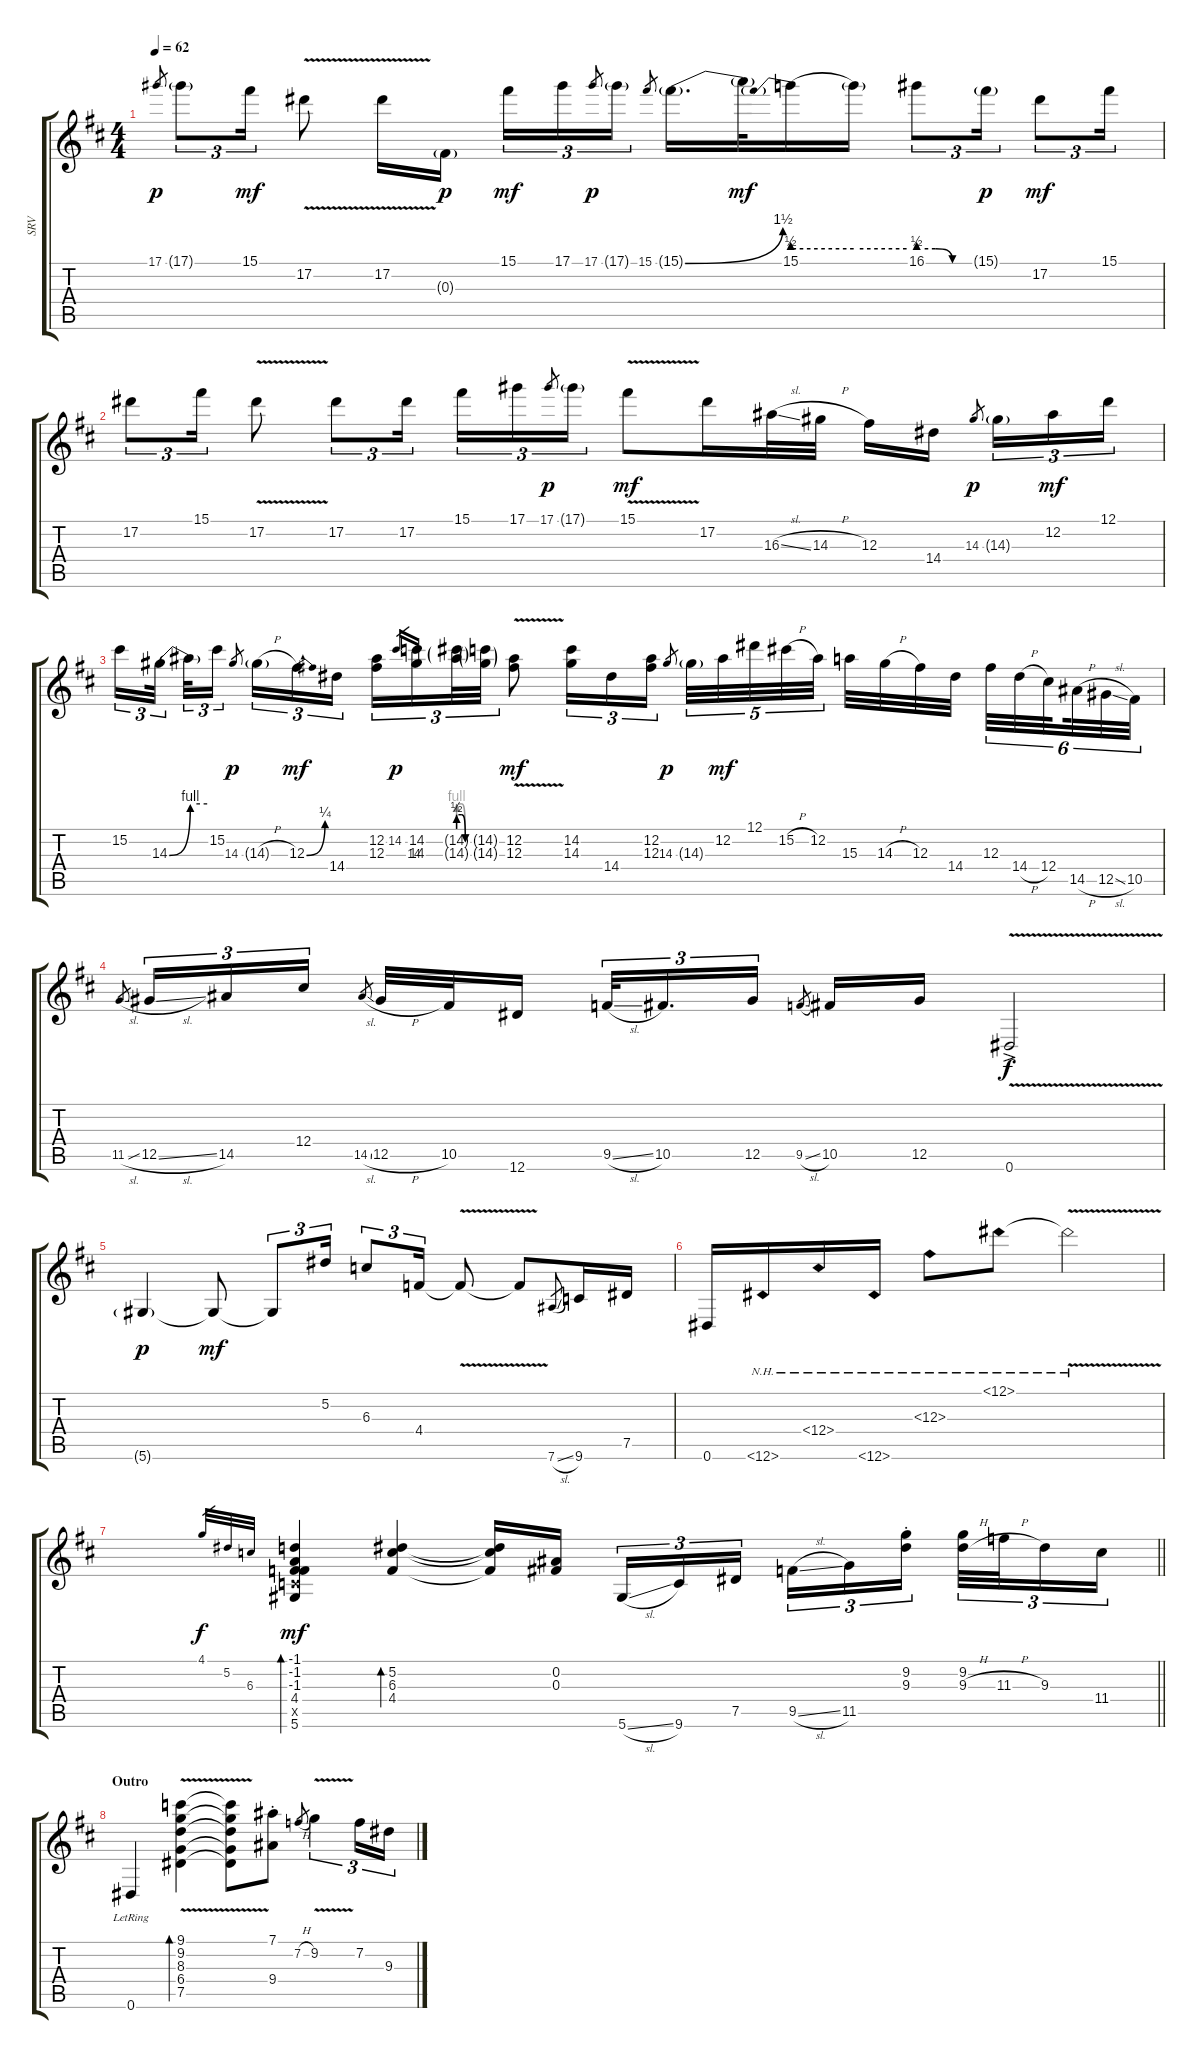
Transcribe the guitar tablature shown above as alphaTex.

\track ("SRV" "SRV") {instrument electricguitarclean}
\staff {score tabs}
\tuning (Eb4 Bb3 Gb3 Db3 Ab2 Eb2) {hide}
\ts (4 4)
\tempo 62
\clef g2
\ks d
17.1.8{gr dy p} 17.1{g}.8{tu (3 2)} 15.1.16{tu (3 2) dy mf} 17.2{v}.8 17.2{v}.16 0.3{g}.16{dy p beam splitsecondary} 15.1.16{tu (3 2) dy mf} 17.1.16{tu (3 2)} 17.1.8{gr dy p} 17.1{g}.16{tu (3 2)} 15.1.8{gr} 15.1{be (bend 0 0 60 6) g}.16{d} 15.1{t}.32{dy mf} 15.1{be (prebend 0 2 60 2)}.16 15.1{be (hold 0 2 60 2) t}.16 16.1{be (custom 0 2 20 2 40 0 60 0)}.8{tu (3 2)} 15.1{g}.16{tu (3 2) dy p} 17.2.8{tu (3 2) dy mf} 15.1.16{tu (3 2)} |
17.2.8{tu (3 2)} 15.1.16{tu (3 2)} 17.2{v}.8 17.2.8{tu (3 2)} 17.2.16{tu (3 2) beam splitsecondary} 15.1.16{tu (3 2)} 17.1.16{tu (3 2)} 17.1.8{gr dy p} 17.1{g}.16{tu (3 2)} 15.1{v}.8{dy mf} 17.2.16 16.3{sl}.32 14.3{h}.32 12.3.16 14.4.16 14.3.8{gr dy p beam splitsecondary} 14.3{g}.16{tu (3 2)} 12.2.16{tu (3 2) dy mf} 12.1.16{tu (3 2)} |
15.2.16{tu (3 2)} 14.3{be (bend 0 0 60 4)}.32{tu (3 2) beam splitsecondary} 14.3{be (hold 0 4 60 4) t}.32{tu (3 2)} 15.2.16{tu (3 2)} 14.3.8{gr dy p beam splitsecondary} 14.3{h g}.16{tu (3 2)} 12.3{be (bend 0 0 60 1)}.16{tu (3 2) dy mf} 14.4.16{tu (3 2)} (12.2 12.3).16{tu (3 2)} (14.2 14.3).16{tu (3 2)} 14.2.16{gr dy p} 14.3.16{gr} (14.2{be (custom 0 2 20 2 40 0 60 0) g} 14.3{be (custom 0 4 20 4 40 0 60 0) g}).32{tu (3 2)} (14.2{g} 14.3{g}).32{tu (3 2)} (12.2 12.3{v}).8{dy mf} (14.2 14.3).16{tu (3 2)} 14.4.16{tu (3 2)} (12.2 12.3).16{tu (3 2)} 14.3.8{gr dy p beam splitsecondary} 14.3{g}.32{tu (5 4)} 12.2.32{tu (5 4) dy mf} 12.1.32{tu (5 4)} 15.2{h}.32{tu (5 4)} 12.2.32{tu (5 4)} 15.3.32 14.3{h}.32 12.3.32 14.4.32{beam splitsecondary} 12.3.32{tu (6 4)} 14.4{h}.32{tu (6 4)} 12.4.32{tu (6 4) beam splitsecondary} 14.5{h}.32{tu (6 4)} 12.5{sl}.32{tu (6 4)} 10.5.32{tu (6 4)} |
11.5{sl}.8{gr} 12.5{sl}.16{tu (3 2)} 14.5.16{tu (3 2)} 12.4.16{tu (3 2)} 14.5{sl}.8{gr beam splitsecondary} 12.5{h}.32 10.5.32 12.6.16 9.5{sl}.32{tu (3 2)} 10.5.16{d tu (3 2)} 12.5.16{tu (3 2)} 9.5{sl}.8{gr beam splitsecondary} 10.5.16 12.5.16 0.6{v ac}.2{dy f} |
5.6{g}.4{dy p} 5.6{t}.8{dy mf} 5.6{t}.8{tu (3 2)} 5.2.16{tu (3 2)} 6.3.8{tu (3 2)} 4.4.16{tu (3 2)} 4.4{v t}.8 4.4{v t}.8 7.6{sl}.8{gr} 9.6.16 7.5.16 |
0.6.16 12.6{nh}.16 12.4{nh}.16 12.6{nh}.16 12.3{nh}.8 12.1{nh}.8 12.1{nh v t}.2 |
\barLineRight lightlight
4.1.32{gr dy f} 5.2.32{gr} 6.3.32{gr} (-1.1 -1.2 -1.3 4.4 4.5{x} 5.6).4{bd 30 dy mf} (5.2 6.3 4.4).4{bd 30} (5.2{t} 6.3{t} 4.4{t}).16 (0.2 0.3).16{beam splitsecondary} 5.6{sl}.16{tu (3 2)} 9.6.16{tu (3 2)} 7.5.16{tu (3 2)} 9.5{sl}.16{tu (3 2)} 11.5.16{tu (3 2)} (9.2{st} 9.3{st}).16{tu (3 2) beam splitsecondary} (9.2 9.3{h}).32{tu (3 2)} 11.3{h}.32{tu (3 2)} 9.3.16{tu (3 2)} 11.4.16{tu (3 2)} |
\section ("" "Outro")
0.6{lr}.4 (9.1 9.2 8.3{v} 6.4 7.5).4{bd 30} (9.1{t} 9.2{t} 8.3{v t} 6.4{t} 7.5{t}).8 (7.1{st} 9.4{st}).8 7.2{h}.8{gr} 9.2{v}.4{tu (3 2)} 7.2.16{tu (3 2)} 9.3.16{tu (3 2)}
